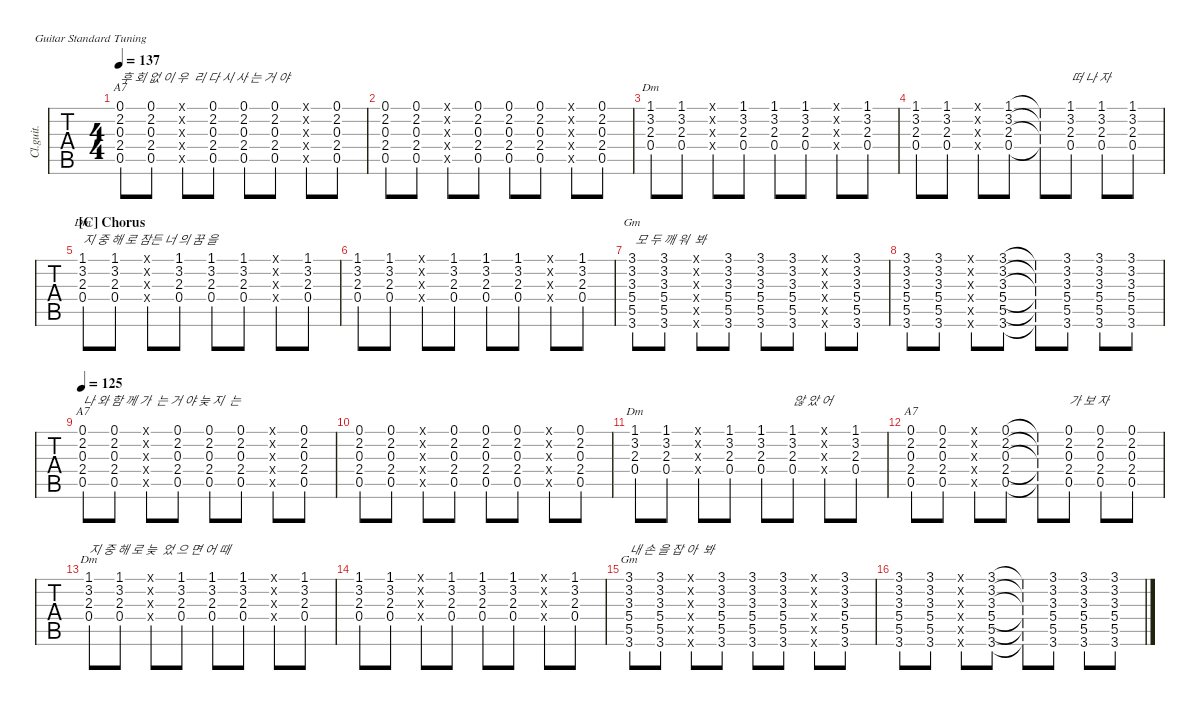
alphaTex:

\defaultSystemsLayout 4
\hideDynamics
\bracketExtendMode nobrackets
\track ("Guitar2" "Cl.guit.") {defaultSystemsLayout 4 instrument electricguitarclean}
\staff {tabs}
\tuning (E4 B3 G3 D3 A2 E2)
\chord ("Dm" 1 3 2 0 x x) {showdiagram false showfingering false}
\chord ("Gm" 3 3 3 5 5 3) {showdiagram false showfingering false barre (3 3 3)}
\chord ("A7" 0 2 0 2 0 x) {showdiagram false showfingering false}
\ts (4 4)
\tempo 137
\clef g2
\ks f
(0.5{acc forcenatural} 2.4{acc forcenatural} 0.3{acc forcenatural} 2.2{acc b} 0.1{acc forcenatural}).8{ch "A7" txt "후 회 없 이 우  리 다 시 사 는 거 야" dy mf} (0.5{acc forcenatural} 2.4{acc forcenatural} 0.3{acc forcenatural} 2.2{acc b} 0.1{acc forcenatural}).8 (0.5{x acc forcenatural} 2.4{x acc forcenatural} 0.3{x acc forcenatural} 2.2{x acc b} 0.1{x acc forcenatural}).8 (0.5{acc forcenatural} 2.4{acc forcenatural} 0.3{acc forcenatural} 2.2{acc b} 0.1{acc forcenatural}).8 (0.5{acc forcenatural} 2.4{acc forcenatural} 0.3{acc forcenatural} 2.2{acc b} 0.1{acc forcenatural}).8 (0.5{acc forcenatural} 2.4{acc forcenatural} 0.3{acc forcenatural} 2.2{acc b} 0.1{acc forcenatural}).8 (0.5{x acc forcenatural} 2.4{x acc forcenatural} 0.3{x acc forcenatural} 2.2{x acc b} 0.1{x acc forcenatural}).8 (0.5{acc forcenatural} 2.4{acc forcenatural} 0.3{acc forcenatural} 2.2{acc b} 0.1{acc forcenatural}).8 |
(0.5{acc forcenatural} 2.4{acc forcenatural} 0.3{acc forcenatural} 2.2{acc b} 0.1{acc forcenatural}).8 (0.5{acc forcenatural} 2.4{acc forcenatural} 0.3{acc forcenatural} 2.2{acc b} 0.1{acc forcenatural}).8 (0.5{x acc forcenatural} 2.4{x acc forcenatural} 0.3{x acc forcenatural} 2.2{x acc b} 0.1{x acc forcenatural}).8 (0.5{acc forcenatural} 2.4{acc forcenatural} 0.3{acc forcenatural} 2.2{acc b} 0.1{acc forcenatural}).8 (0.5{acc forcenatural} 2.4{acc forcenatural} 0.3{acc forcenatural} 2.2{acc b} 0.1{acc forcenatural}).8 (0.5{acc forcenatural} 2.4{acc forcenatural} 0.3{acc forcenatural} 2.2{acc b} 0.1{acc forcenatural}).8 (0.5{x acc forcenatural} 2.4{x acc forcenatural} 0.3{x acc forcenatural} 2.2{x acc b} 0.1{x acc forcenatural}).8 (0.5{acc forcenatural} 2.4{acc forcenatural} 0.3{acc forcenatural} 2.2{acc b} 0.1{acc forcenatural}).8 |
(0.4{acc forcenatural} 2.3{acc forcenatural} 3.2{acc forcenatural} 1.1{acc forcenatural}).8{ch "Dm"} (0.4{acc forcenatural} 2.3{acc forcenatural} 3.2{acc forcenatural} 1.1{acc forcenatural}).8 (0.4{x acc forcenatural} 2.3{x acc forcenatural} 3.2{x acc forcenatural} 1.1{x acc forcenatural}).8 (0.4{acc forcenatural} 2.3{acc forcenatural} 3.2{acc forcenatural} 1.1{acc forcenatural}).8 (0.4{acc forcenatural} 2.3{acc forcenatural} 3.2{acc forcenatural} 1.1{acc forcenatural}).8 (0.4{acc forcenatural} 2.3{acc forcenatural} 3.2{acc forcenatural} 1.1{acc forcenatural}).8 (0.4{x acc forcenatural} 2.3{x acc forcenatural} 3.2{x acc forcenatural} 1.1{x acc forcenatural}).8 (0.4{acc forcenatural} 2.3{acc forcenatural} 3.2{acc forcenatural} 1.1{acc forcenatural}).8 |
(0.4{acc forcenatural} 2.3{acc forcenatural} 3.2{acc forcenatural} 1.1{acc forcenatural}).8 (0.4{acc forcenatural} 2.3{acc forcenatural} 3.2{acc forcenatural} 1.1{acc forcenatural}).8 (0.4{x acc forcenatural} 2.3{x acc forcenatural} 3.2{x acc forcenatural} 1.1{x acc forcenatural}).8 (0.4{acc forcenatural} 2.3{acc forcenatural} 3.2{acc forcenatural} 1.1{acc forcenatural}).8 (0.4{t acc forcenatural} 2.3{t acc forcenatural} 3.2{t acc forcenatural} 1.1{t acc forcenatural}).8 (0.4{acc forcenatural} 2.3{acc forcenatural} 3.2{acc forcenatural} 1.1{acc forcenatural}).8{txt "떠 나 자"} (0.4{acc forcenatural} 2.3{acc forcenatural} 3.2{acc forcenatural} 1.1{acc forcenatural}).8 (0.4{acc forcenatural} 2.3{acc forcenatural} 3.2{acc forcenatural} 1.1{acc forcenatural}).8 |
\section ("C" "Chorus")
(0.4{acc forcenatural} 2.3{acc forcenatural} 3.2{acc forcenatural} 1.1{acc forcenatural}).8{ch "Dm" txt "지 중 해 로 잠든 너 의 꿈 을"} (0.4{acc forcenatural} 2.3{acc forcenatural} 3.2{acc forcenatural} 1.1{acc forcenatural}).8 (0.4{x acc forcenatural} 2.3{x acc forcenatural} 3.2{x acc forcenatural} 1.1{x acc forcenatural}).8 (0.4{acc forcenatural} 2.3{acc forcenatural} 3.2{acc forcenatural} 1.1{acc forcenatural}).8 (0.4{acc forcenatural} 2.3{acc forcenatural} 3.2{acc forcenatural} 1.1{acc forcenatural}).8 (0.4{acc forcenatural} 2.3{acc forcenatural} 3.2{acc forcenatural} 1.1{acc forcenatural}).8 (0.4{x acc forcenatural} 2.3{x acc forcenatural} 3.2{x acc forcenatural} 1.1{x acc forcenatural}).8 (0.4{acc forcenatural} 2.3{acc forcenatural} 3.2{acc forcenatural} 1.1{acc forcenatural}).8 |
(0.4{acc forcenatural} 2.3{acc forcenatural} 3.2{acc forcenatural} 1.1{acc forcenatural}).8 (0.4{acc forcenatural} 2.3{acc forcenatural} 3.2{acc forcenatural} 1.1{acc forcenatural}).8 (0.4{x acc forcenatural} 2.3{x acc forcenatural} 3.2{x acc forcenatural} 1.1{x acc forcenatural}).8 (0.4{acc forcenatural} 2.3{acc forcenatural} 3.2{acc forcenatural} 1.1{acc forcenatural}).8 (0.4{acc forcenatural} 2.3{acc forcenatural} 3.2{acc forcenatural} 1.1{acc forcenatural}).8 (0.4{acc forcenatural} 2.3{acc forcenatural} 3.2{acc forcenatural} 1.1{acc forcenatural}).8 (0.4{x acc forcenatural} 2.3{x acc forcenatural} 3.2{x acc forcenatural} 1.1{x acc forcenatural}).8 (0.4{acc forcenatural} 2.3{acc forcenatural} 3.2{acc forcenatural} 1.1{acc forcenatural}).8 |
(5.4{acc forcenatural} 3.3{acc b} 3.2{acc forcenatural} 3.1{acc forcenatural} 5.5{acc forcenatural} 3.6{acc forcenatural}).8{ch "Gm" txt " 모 두 깨 워  봐"} (5.4{acc forcenatural} 3.3{acc b} 3.2{acc forcenatural} 3.1{acc forcenatural} 5.5{acc forcenatural} 3.6{acc forcenatural}).8 (5.4{x acc forcenatural} 3.3{x acc b} 3.2{x acc forcenatural} 3.1{x acc forcenatural} 5.5{x acc forcenatural} 3.6{x acc forcenatural}).8 (5.4{acc forcenatural} 3.3{acc b} 3.2{acc forcenatural} 3.1{acc forcenatural} 5.5{acc forcenatural} 3.6{acc forcenatural}).8 (5.4{acc forcenatural} 3.3{acc b} 3.2{acc forcenatural} 3.1{acc forcenatural} 5.5{acc forcenatural} 3.6{acc forcenatural}).8 (5.4{acc forcenatural} 3.3{acc b} 3.2{acc forcenatural} 3.1{acc forcenatural} 5.5{acc forcenatural} 3.6{acc forcenatural}).8 (5.4{x acc forcenatural} 3.3{x acc b} 3.2{x acc forcenatural} 3.1{x acc forcenatural} 5.5{x acc forcenatural} 3.6{x acc forcenatural}).8 (5.4{acc forcenatural} 3.3{acc b} 3.2{acc forcenatural} 3.1{acc forcenatural} 5.5{acc forcenatural} 3.6{acc forcenatural}).8 |
(5.4{acc forcenatural} 3.3{acc b} 3.2{acc forcenatural} 3.1{acc forcenatural} 5.5{acc forcenatural} 3.6{acc forcenatural}).8 (5.4{acc forcenatural} 3.3{acc b} 3.2{acc forcenatural} 3.1{acc forcenatural} 5.5{acc forcenatural} 3.6{acc forcenatural}).8 (5.4{x acc forcenatural} 3.3{x acc b} 3.2{x acc forcenatural} 3.1{x acc forcenatural} 5.5{x acc forcenatural} 3.6{x acc forcenatural}).8 (5.4{acc forcenatural} 3.3{acc b} 3.2{acc forcenatural} 3.1{acc forcenatural} 5.5{acc forcenatural} 3.6{acc forcenatural}).8 (5.4{t acc forcenatural} 3.3{t acc b} 3.2{t acc forcenatural} 3.1{t acc forcenatural} 5.5{t acc forcenatural} 3.6{t acc forcenatural}).8 (5.4{acc forcenatural} 3.3{acc b} 3.2{acc forcenatural} 3.1{acc forcenatural} 5.5{acc forcenatural} 3.6{acc forcenatural}).8 (5.4{acc forcenatural} 3.3{acc b} 3.2{acc forcenatural} 3.1{acc forcenatural} 5.5{acc forcenatural} 3.6{acc forcenatural}).8 (5.4{acc forcenatural} 3.3{acc b} 3.2{acc forcenatural} 3.1{acc forcenatural} 5.5{acc forcenatural} 3.6{acc forcenatural}).8 |
\tempo 125
(0.5{acc forcenatural} 2.4{acc forcenatural} 0.3{acc forcenatural} 2.2{acc b} 0.1{acc forcenatural}).8{ch "A7" txt "나 와 함 께 가  는 거 야 늦 지  는"} (0.5{acc forcenatural} 2.4{acc forcenatural} 0.3{acc forcenatural} 2.2{acc b} 0.1{acc forcenatural}).8 (0.5{x acc forcenatural} 2.4{x acc forcenatural} 0.3{x acc forcenatural} 2.2{x acc b} 0.1{x acc forcenatural}).8 (0.5{acc forcenatural} 2.4{acc forcenatural} 0.3{acc forcenatural} 2.2{acc b} 0.1{acc forcenatural}).8 (0.5{acc forcenatural} 2.4{acc forcenatural} 0.3{acc forcenatural} 2.2{acc b} 0.1{acc forcenatural}).8 (0.5{acc forcenatural} 2.4{acc forcenatural} 0.3{acc forcenatural} 2.2{acc b} 0.1{acc forcenatural}).8 (0.5{x acc forcenatural} 2.4{x acc forcenatural} 0.3{x acc forcenatural} 2.2{x acc b} 0.1{x acc forcenatural}).8 (0.5{acc forcenatural} 2.4{acc forcenatural} 0.3{acc forcenatural} 2.2{acc b} 0.1{acc forcenatural}).8 |
(0.5{acc forcenatural} 2.4{acc forcenatural} 0.3{acc forcenatural} 2.2{acc b} 0.1{acc forcenatural}).8 (0.5{acc forcenatural} 2.4{acc forcenatural} 0.3{acc forcenatural} 2.2{acc b} 0.1{acc forcenatural}).8 (0.5{x acc forcenatural} 2.4{x acc forcenatural} 0.3{x acc forcenatural} 2.2{x acc b} 0.1{x acc forcenatural}).8 (0.5{acc forcenatural} 2.4{acc forcenatural} 0.3{acc forcenatural} 2.2{acc b} 0.1{acc forcenatural}).8 (0.5{acc forcenatural} 2.4{acc forcenatural} 0.3{acc forcenatural} 2.2{acc b} 0.1{acc forcenatural}).8 (0.5{acc forcenatural} 2.4{acc forcenatural} 0.3{acc forcenatural} 2.2{acc b} 0.1{acc forcenatural}).8 (0.5{x acc forcenatural} 2.4{x acc forcenatural} 0.3{x acc forcenatural} 2.2{x acc b} 0.1{x acc forcenatural}).8 (0.5{acc forcenatural} 2.4{acc forcenatural} 0.3{acc forcenatural} 2.2{acc b} 0.1{acc forcenatural}).8 |
(0.4{acc forcenatural} 2.3{acc forcenatural} 3.2{acc forcenatural} 1.1{acc forcenatural}).8{ch "Dm"} (0.4{acc forcenatural} 2.3{acc forcenatural} 3.2{acc forcenatural} 1.1{acc forcenatural}).8 (0.4{x acc forcenatural} 2.3{x acc forcenatural} 3.2{x acc forcenatural} 1.1{x acc forcenatural}).8 (0.4{acc forcenatural} 2.3{acc forcenatural} 3.2{acc forcenatural} 1.1{acc forcenatural}).8 (0.4{acc forcenatural} 2.3{acc forcenatural} 3.2{acc forcenatural} 1.1{acc forcenatural}).8 (0.4{acc forcenatural} 2.3{acc forcenatural} 3.2{acc forcenatural} 1.1{acc forcenatural}).8{txt "않 았 어"} (0.4{x acc forcenatural} 2.3{x acc forcenatural} 3.2{x acc forcenatural} 1.1{x acc forcenatural}).8 (0.4{acc forcenatural} 2.3{acc forcenatural} 3.2{acc forcenatural} 1.1{acc forcenatural}).8 |
(0.5{acc forcenatural} 2.4{acc forcenatural} 0.3{acc forcenatural} 2.2{acc b} 0.1{acc forcenatural}).8{ch "A7"} (0.5{acc forcenatural} 2.4{acc forcenatural} 0.3{acc forcenatural} 2.2{acc b} 0.1{acc forcenatural}).8 (0.5{x acc forcenatural} 2.4{x acc forcenatural} 0.3{x acc forcenatural} 2.2{x acc b} 0.1{x acc forcenatural}).8 (0.5{acc forcenatural} 2.4{acc forcenatural} 0.3{acc forcenatural} 2.2{acc b} 0.1{acc forcenatural}).8 (0.5{t acc forcenatural} 2.4{t acc forcenatural} 0.3{t acc forcenatural} 2.2{t acc b} 0.1{t acc forcenatural}).8 (0.5{acc forcenatural} 2.4{acc forcenatural} 0.3{acc forcenatural} 2.2{acc b} 0.1{acc forcenatural}).8{txt "가 보 자"} (0.5{acc forcenatural} 2.4{acc forcenatural} 0.3{acc forcenatural} 2.2{acc b} 0.1{acc forcenatural}).8 (0.5{acc forcenatural} 2.4{acc forcenatural} 0.3{acc forcenatural} 2.2{acc b} 0.1{acc forcenatural}).8 |
(0.4{acc forcenatural} 2.3{acc forcenatural} 3.2{acc forcenatural} 1.1{acc forcenatural}).8{ch "Dm" txt "지 중 해 로 늦  었 으 면 어 때"} (0.4{acc forcenatural} 2.3{acc forcenatural} 3.2{acc forcenatural} 1.1{acc forcenatural}).8 (0.4{x acc forcenatural} 2.3{x acc forcenatural} 3.2{x acc forcenatural} 1.1{x acc forcenatural}).8 (0.4{acc forcenatural} 2.3{acc forcenatural} 3.2{acc forcenatural} 1.1{acc forcenatural}).8 (0.4{acc forcenatural} 2.3{acc forcenatural} 3.2{acc forcenatural} 1.1{acc forcenatural}).8 (0.4{acc forcenatural} 2.3{acc forcenatural} 3.2{acc forcenatural} 1.1{acc forcenatural}).8 (0.4{x acc forcenatural} 2.3{x acc forcenatural} 3.2{x acc forcenatural} 1.1{x acc forcenatural}).8 (0.4{acc forcenatural} 2.3{acc forcenatural} 3.2{acc forcenatural} 1.1{acc forcenatural}).8 |
(0.4{acc forcenatural} 2.3{acc forcenatural} 3.2{acc forcenatural} 1.1{acc forcenatural}).8 (0.4{acc forcenatural} 2.3{acc forcenatural} 3.2{acc forcenatural} 1.1{acc forcenatural}).8 (0.4{x acc forcenatural} 2.3{x acc forcenatural} 3.2{x acc forcenatural} 1.1{x acc forcenatural}).8 (0.4{acc forcenatural} 2.3{acc forcenatural} 3.2{acc forcenatural} 1.1{acc forcenatural}).8 (0.4{acc forcenatural} 2.3{acc forcenatural} 3.2{acc forcenatural} 1.1{acc forcenatural}).8 (0.4{acc forcenatural} 2.3{acc forcenatural} 3.2{acc forcenatural} 1.1{acc forcenatural}).8 (0.4{x acc forcenatural} 2.3{x acc forcenatural} 3.2{x acc forcenatural} 1.1{x acc forcenatural}).8 (0.4{acc forcenatural} 2.3{acc forcenatural} 3.2{acc forcenatural} 1.1{acc forcenatural}).8 |
(5.4{acc forcenatural} 3.3{acc b} 3.2{acc forcenatural} 3.1{acc forcenatural} 5.5{acc forcenatural} 3.6{acc forcenatural}).8{ch "Gm" txt "내 손 을 잡 아  봐"} (5.4{acc forcenatural} 3.3{acc b} 3.2{acc forcenatural} 3.1{acc forcenatural} 5.5{acc forcenatural} 3.6{acc forcenatural}).8 (5.4{x acc forcenatural} 3.3{x acc b} 3.2{x acc forcenatural} 3.1{x acc forcenatural} 5.5{x acc forcenatural} 3.6{x acc forcenatural}).8 (5.4{acc forcenatural} 3.3{acc b} 3.2{acc forcenatural} 3.1{acc forcenatural} 5.5{acc forcenatural} 3.6{acc forcenatural}).8 (5.4{acc forcenatural} 3.3{acc b} 3.2{acc forcenatural} 3.1{acc forcenatural} 5.5{acc forcenatural} 3.6{acc forcenatural}).8 (5.4{acc forcenatural} 3.3{acc b} 3.2{acc forcenatural} 3.1{acc forcenatural} 5.5{acc forcenatural} 3.6{acc forcenatural}).8 (5.4{x acc forcenatural} 3.3{x acc b} 3.2{x acc forcenatural} 3.1{x acc forcenatural} 5.5{x acc forcenatural} 3.6{x acc forcenatural}).8 (5.4{acc forcenatural} 3.3{acc b} 3.2{acc forcenatural} 3.1{acc forcenatural} 5.5{acc forcenatural} 3.6{acc forcenatural}).8 |
(5.4{acc forcenatural} 3.3{acc b} 3.2{acc forcenatural} 3.1{acc forcenatural} 5.5{acc forcenatural} 3.6{acc forcenatural}).8 (5.4{acc forcenatural} 3.3{acc b} 3.2{acc forcenatural} 3.1{acc forcenatural} 5.5{acc forcenatural} 3.6{acc forcenatural}).8 (5.4{x acc forcenatural} 3.3{x acc b} 3.2{x acc forcenatural} 3.1{x acc forcenatural} 5.5{x acc forcenatural} 3.6{x acc forcenatural}).8 (5.4{acc forcenatural} 3.3{acc b} 3.2{acc forcenatural} 3.1{acc forcenatural} 5.5{acc forcenatural} 3.6{acc forcenatural}).8 (5.4{t acc forcenatural} 3.3{t acc b} 3.2{t acc forcenatural} 3.1{t acc forcenatural} 5.5{t acc forcenatural} 3.6{t acc forcenatural}).8 (5.4{acc forcenatural} 3.3{acc b} 3.2{acc forcenatural} 3.1{acc forcenatural} 5.5{acc forcenatural} 3.6{acc forcenatural}).8 (5.4{acc forcenatural} 3.3{acc b} 3.2{acc forcenatural} 3.1{acc forcenatural} 5.5{acc forcenatural} 3.6{acc forcenatural}).8 (5.4{acc forcenatural} 3.3{acc b} 3.2{acc forcenatural} 3.1{acc forcenatural} 5.5{acc forcenatural} 3.6{acc forcenatural}).8
